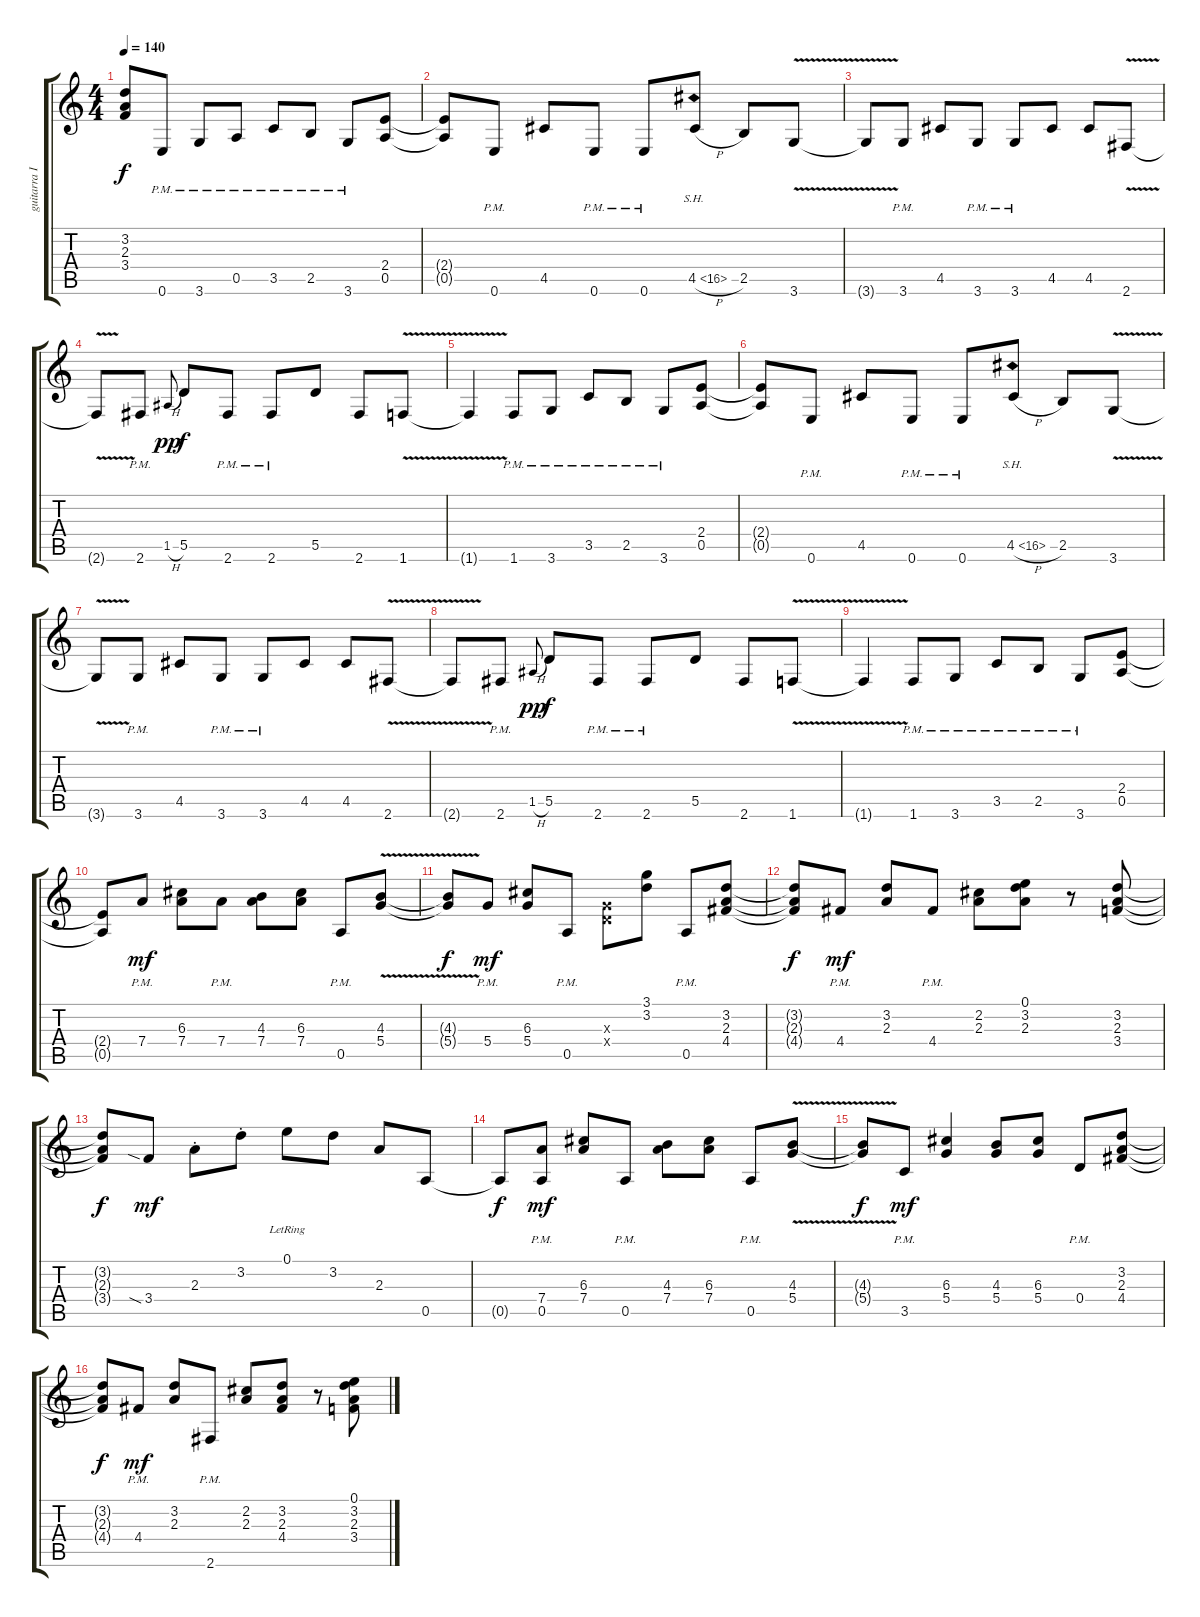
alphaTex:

\track ("guitarra III [ritmica]" "guitarra I") {instrument distortionguitar}
\staff {score tabs}
\tuning (E4 B3 G3 D3 A2 E2) {hide}
\ts (4 4)
\tempo 140
\clef g2
\ks c
(3.2 2.3 3.4).8{dy f} 0.6{pm}.8 3.6{pm}.8 0.5{pm}.8 3.5{pm}.8 2.5{pm}.8 3.6{pm}.8 (2.4 0.5).8 |
(2.4{t} 0.5{t}).8 0.6{pm}.8 4.5.8 0.6{pm}.8 0.6{pm}.8 4.5{sh 12 h}.8 2.5.8 3.6{v}.8 |
3.6{t}.8 3.6{pm}.8 4.5.8 3.6{pm}.8 3.6{pm}.8 4.5.8 4.5.8 2.6{v}.8 |
2.6{t}.8 2.6{pm}.8 1.5{h}.8{gr onbeat dy pp} 5.5.8{dy f} 2.6{pm}.8 2.6{pm}.8 5.5.8 2.6.8 1.6{v}.8 |
1.6{t}.4 1.6{pm}.8 3.6{pm}.8 3.5{pm}.8 2.5{pm}.8 3.6{pm}.8 (2.4 0.5).8 |
(2.4{t} 0.5{t}).8 0.6{pm}.8 4.5.8 0.6{pm}.8 0.6{pm}.8 4.5{sh 12 h}.8 2.5.8 3.6{v}.8 |
3.6{t}.8 3.6{pm}.8 4.5.8 3.6{pm}.8 3.6{pm}.8 4.5.8 4.5.8 2.6{v}.8 |
2.6{t}.8 2.6{pm}.8 1.5{h}.8{gr onbeat dy pp} 5.5.8{dy f} 2.6{pm}.8 2.6{pm}.8 5.5.8 2.6.8 1.6{v}.8 |
1.6{t}.4 1.6{pm}.8 3.6{pm}.8 3.5{pm}.8 2.5{pm}.8 3.6{pm}.8 (2.4 0.5).8 |
(2.4{t} 0.5{t}).8 7.4{pm}.8{dy mf} (6.3 7.4).8 7.4{pm}.8 (4.3 7.4).8 (6.3 7.4).8 0.5{pm}.8 (4.3{v} 5.4{v}).8 |
(4.3{t} 5.4{t}).8{dy f} 5.4{pm}.8{dy mf} (6.3 5.4).8 0.5{pm}.8 (0.3{x} 0.4{x}).8 (3.1 3.2).8 0.5{pm}.8 (3.2 2.3 4.4).8 |
(3.2{t} 2.3{t} 4.4{t}).8{dy f} 4.4{pm}.8{dy mf} (3.2 2.3).8 4.4{pm}.8 (2.2 2.3).8 (0.1 3.2 2.3).8 r.8 (3.2 2.3 3.4).8 |
(3.2{t} 2.3{t} 3.4{t}).8{dy f} 3.4{sia}.8{dy mf} 2.3{st}.8 3.2{st}.8 0.1{lr}.8 3.2.8 2.3.8 0.5.8 |
0.5{t}.8{dy f} (7.4{pm} 0.5).8{dy mf} (6.3 7.4).8 0.5{pm}.8 (4.3 7.4).8 (6.3 7.4).8 0.5{pm}.8 (4.3{v} 5.4{v}).8 |
(4.3{t} 5.4{t}).8{dy f} 3.5{pm}.8{dy mf} (6.3 5.4).4 (4.3 5.4).8 (6.3 5.4).8 0.4{pm}.8 (3.2 2.3 4.4).8 |
(3.2{t} 2.3{t} 4.4{t}).8{dy f} 4.4{pm}.8{dy mf} (3.2 2.3).8 2.6{pm}.8 (2.2 2.3).8 (3.2 2.3 4.4).8 r.8 (0.1 3.2 2.3 3.4).8
